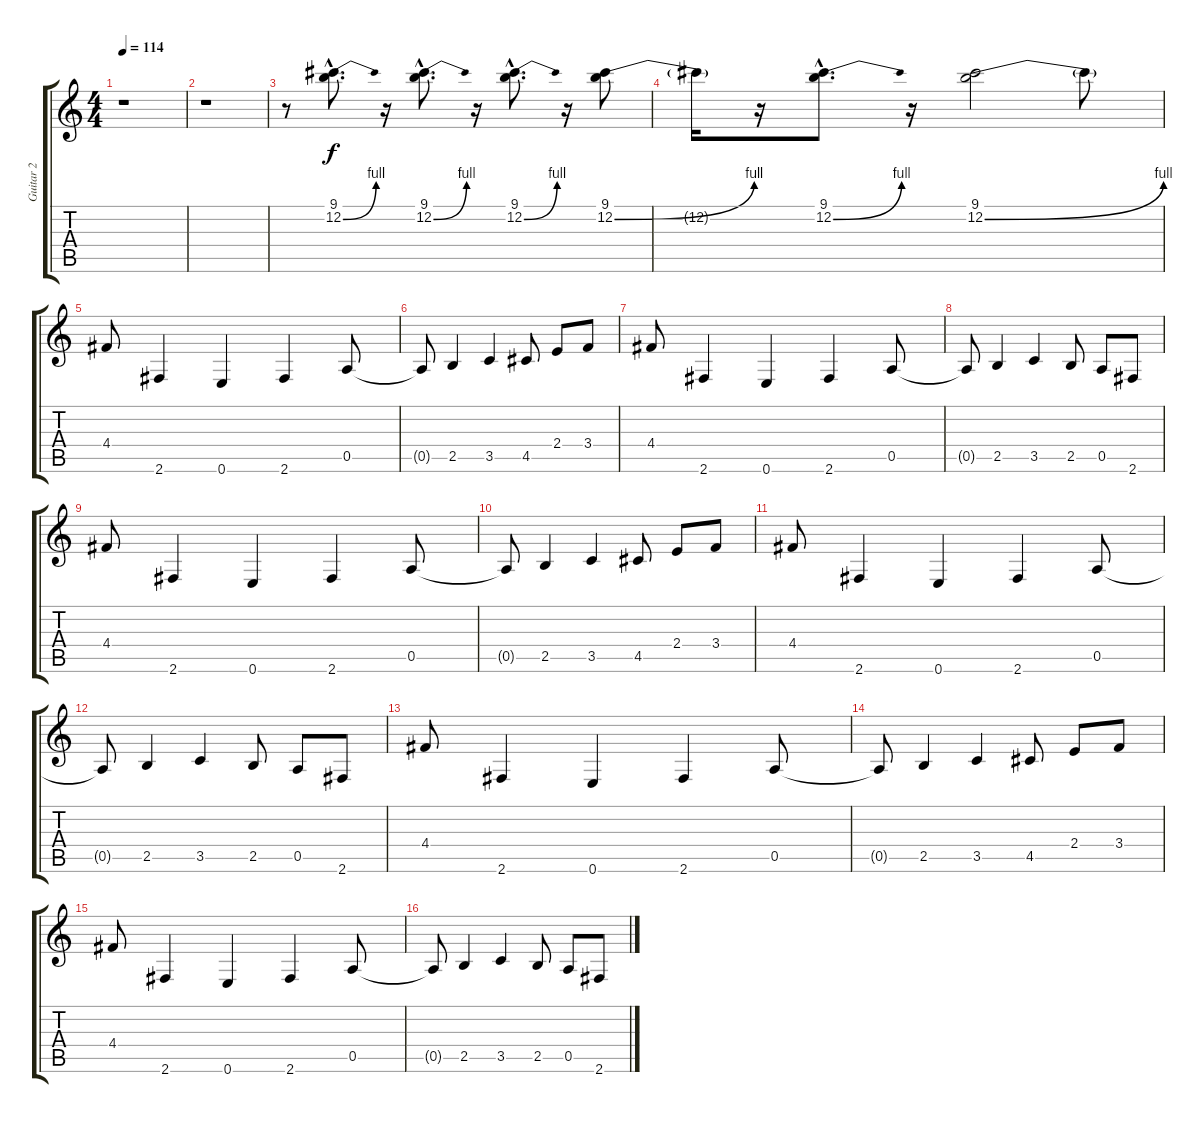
\track ("Guitar 2" "Guitar 2") {instrument overdrivenguitar}
\staff {score tabs}
\tuning (E4 B3 G3 D3 A2 E2) {hide}
\ts (4 4)
\tempo 114
\clef g2
\ks c
r.1{dy f} |
r.1 |
r.8 (9.1{hac} 12.2{be (bend 0 0 60 4) hac}).8{d} r.16 (9.1{hac} 12.2{be (bend 0 0 60 4) hac}).8{d} r.16 (9.1{hac} 12.2{be (bend 0 0 60 4) hac}).8{d} r.16 (9.1 12.2{be (bend 0 0 60 4)}).8 |
12.2{t}.16 r.16 (9.1{hac} 12.2{be (bend 0 0 60 4) hac}).8{d} r.16 (9.1 12.2{be (bend 0 0 60 4)}).2 12.2{t}.8 |
4.4.8 2.6.4 0.6.4 2.6.4 0.5.8 |
0.5{t}.8 2.5.4 3.5.4 4.5.8 2.4.8 3.4.8 |
4.4.8 2.6.4 0.6.4 2.6.4 0.5.8 |
0.5{t}.8 2.5.4 3.5.4 2.5.8 0.5.8 2.6.8 |
4.4.8 2.6.4 0.6.4 2.6.4 0.5.8 |
0.5{t}.8 2.5.4 3.5.4 4.5.8 2.4.8 3.4.8 |
4.4.8 2.6.4 0.6.4 2.6.4 0.5.8 |
0.5{t}.8 2.5.4 3.5.4 2.5.8 0.5.8 2.6.8 |
4.4.8 2.6.4 0.6.4 2.6.4 0.5.8 |
0.5{t}.8 2.5.4 3.5.4 4.5.8 2.4.8 3.4.8 |
4.4.8 2.6.4 0.6.4 2.6.4 0.5.8 |
0.5{t}.8 2.5.4 3.5.4 2.5.8 0.5.8 2.6.8
